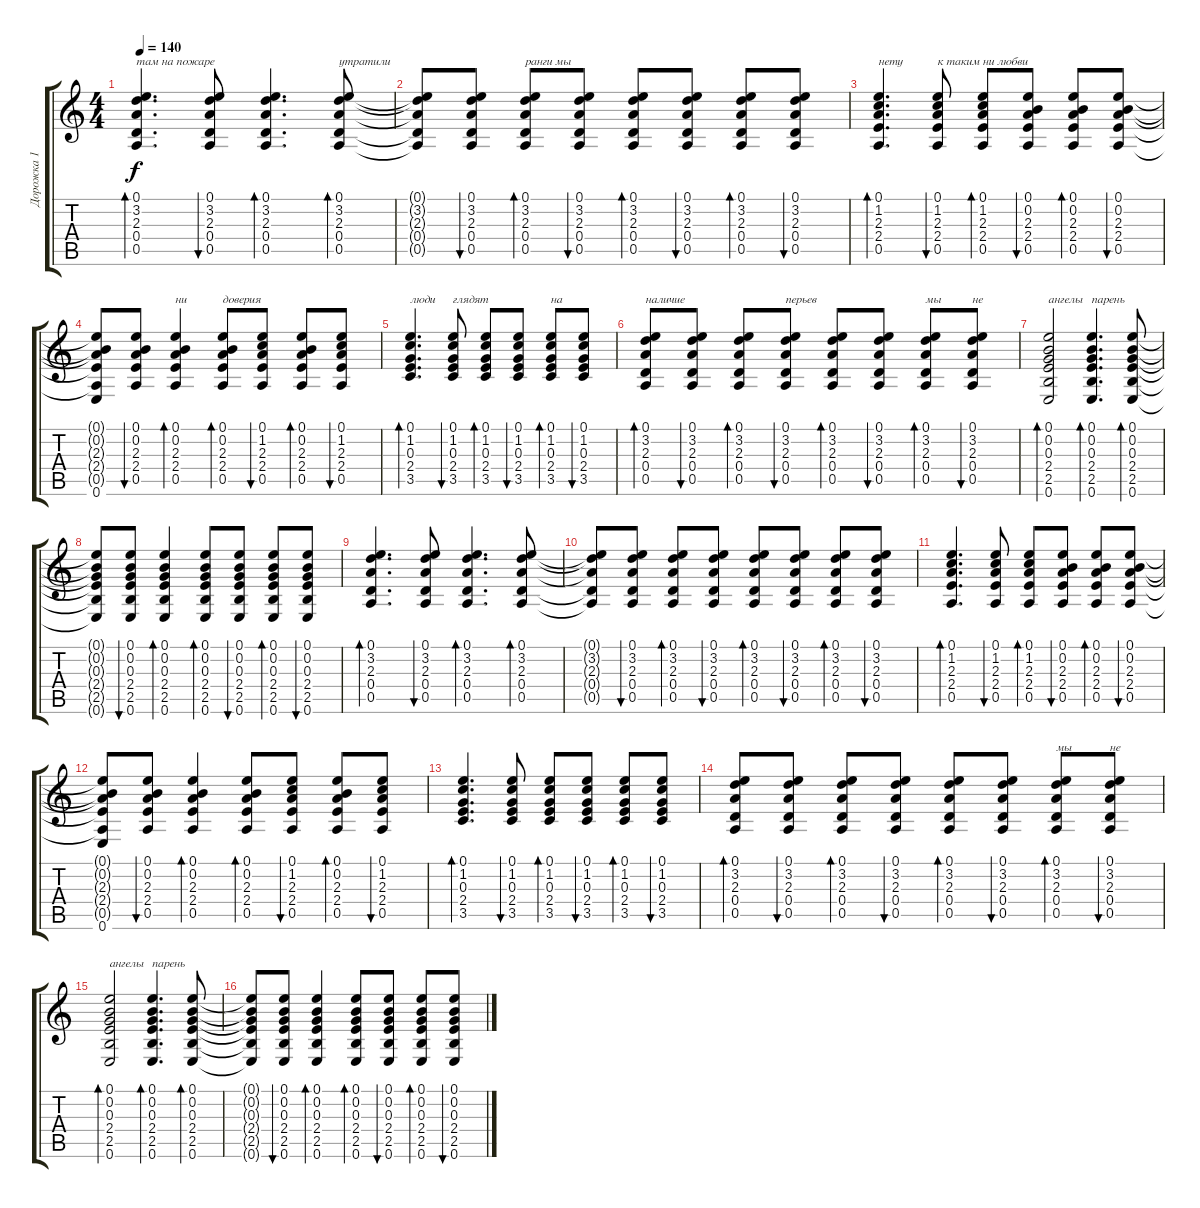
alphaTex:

\track ("Дорожка 1" "Дорожка 1") {instrument acousticguitarsteel}
\staff {score tabs}
\tuning (E4 B3 G3 D3 A2 E2) {hide}
\ts (4 4)
\tempo 140
\clef g2
\ks c
(0.1 3.2 2.3 0.4 0.5).4{d bd 60 txt "там на пожаре" dy f} (0.1 3.2 2.3 0.4 0.5).8{bu 60} (0.1 3.2 2.3 0.4 0.5).4{d bd 60} (0.1 3.2 2.3 0.4 0.5).8{bd 60 txt "утратили"} |
(0.1{t} 3.2{t} 2.3{t} 0.4{t} 0.5{t}).8 (0.1 3.2 2.3 0.4 0.5).8{bu 60} (0.1 3.2 2.3 0.4 0.5).8{bd 60 txt "ранги мы"} (0.1 3.2 2.3 0.4 0.5).8{bu 60} (0.1 3.2 2.3 0.4 0.5).8{bd 60} (0.1 3.2 2.3 0.4 0.5).8{bu 60} (0.1 3.2 2.3 0.4 0.5).8{bd 60} (0.1 3.2 2.3 0.4 0.5).8{bu 60} |
(0.1 1.2 2.3 2.4 0.5).4{d bd 60 txt "нету"} (0.1 1.2 2.3 2.4 0.5).8{bu 60 txt "к таким ни любви"} (0.1 1.2 2.3 2.4 0.5).8{bd 60} (0.1 0.2 2.3 2.4 0.5).8{bu 60} (0.1 0.2 2.3 2.4 0.5).8{bd 30} (0.1 0.2 2.3 2.4 0.5).8{bu 60} |
(0.1{t} 0.2{t} 2.3{t} 2.4{t} 0.5{t} 0.6).8 (0.1 0.2 2.3 2.4 0.5).8{bu 30} (0.1 0.2 2.3 2.4 0.5).4{bd 30 txt "ни"} (0.1 0.2 2.3 2.4 0.5).8{bd 30 txt "доверия"} (0.1 1.2 2.3 2.4 0.5).8{bu 30} (0.1 0.2 2.3 2.4 0.5).8{bd 30} (0.1 1.2 2.3 2.4 0.5).8{bu 30} |
(0.1 1.2 0.3 2.4 3.5).4{d bd 60 txt "люди"} (0.1 1.2 0.3 2.4 3.5).8{bu 60 txt "глядят"} (0.1 1.2 0.3 2.4 3.5).8{bd 30} (0.1 1.2 0.3 2.4 3.5).8{bu 60} (0.1 1.2 0.3 2.4 3.5).8{bd 60 txt "на"} (0.1 1.2 0.3 2.4 3.5).8{bu 60} |
(0.1 3.2 2.3 0.4 0.5).8{bd 60 txt "наличие"} (0.1 3.2 2.3 0.4 0.5).8{bu 60} (0.1 3.2 2.3 0.4 0.5).8{bd 60} (0.1 3.2 2.3 0.4 0.5).8{bu 60 txt "перьев"} (0.1 3.2 2.3 0.4 0.5).8{bd 60} (0.1 3.2 2.3 0.4 0.5).8{bu 60} (0.1 3.2 2.3 0.4 0.5).8{bd 60 txt "мы"} (0.1 3.2 2.3 0.4 0.5).8{bu 60 txt "не"} |
(0.1 0.2 0.3 2.4 2.5 0.6).2{bd 120 txt "ангелы"} (0.1 0.2 0.3 2.4 2.5 0.6).4{d bd 30 txt "парень"} (0.1 0.2 0.3 2.4 2.5 0.6).8{bd 30} |
(0.1{t} 0.2{t} 0.3{t} 2.4{t} 2.5{t} 0.6{t}).8 (0.1 0.2 0.3 2.4 2.5 0.6).8{bu 30} (0.1 0.2 0.3 2.4 2.5 0.6).4{bd 30} (0.1 0.2 0.3 2.4 2.5 0.6).8{bd 30} (0.1 0.2 0.3 2.4 2.5 0.6).8{bu 30} (0.1 0.2 0.3 2.4 2.5 0.6).8{bd 30} (0.1 0.2 0.3 2.4 2.5 0.6).8{bu 30} |
(0.1 3.2 2.3 0.4 0.5).4{d bd 60} (0.1 3.2 2.3 0.4 0.5).8{bu 60} (0.1 3.2 2.3 0.4 0.5).4{d bd 60} (0.1 3.2 2.3 0.4 0.5).8{bd 60} |
(0.1{t} 3.2{t} 2.3{t} 0.4{t} 0.5{t}).8 (0.1 3.2 2.3 0.4 0.5).8{bu 60} (0.1 3.2 2.3 0.4 0.5).8{bd 60} (0.1 3.2 2.3 0.4 0.5).8{bu 60} (0.1 3.2 2.3 0.4 0.5).8{bd 60} (0.1 3.2 2.3 0.4 0.5).8{bu 60} (0.1 3.2 2.3 0.4 0.5).8{bd 60} (0.1 3.2 2.3 0.4 0.5).8{bu 60} |
(0.1 1.2 2.3 2.4 0.5).4{d bd 60} (0.1 1.2 2.3 2.4 0.5).8{bu 60} (0.1 1.2 2.3 2.4 0.5).8{bd 60} (0.1 0.2 2.3 2.4 0.5).8{bu 60} (0.1 0.2 2.3 2.4 0.5).8{bd 30} (0.1 0.2 2.3 2.4 0.5).8{bu 60} |
(0.1{t} 0.2{t} 2.3{t} 2.4{t} 0.5{t} 0.6).8 (0.1 0.2 2.3 2.4 0.5).8{bu 30} (0.1 0.2 2.3 2.4 0.5).4{bd 30} (0.1 0.2 2.3 2.4 0.5).8{bd 30} (0.1 1.2 2.3 2.4 0.5).8{bu 30} (0.1 0.2 2.3 2.4 0.5).8{bd 30} (0.1 1.2 2.3 2.4 0.5).8{bu 30} |
(0.1 1.2 0.3 2.4 3.5).4{d bd 60} (0.1 1.2 0.3 2.4 3.5).8{bu 60} (0.1 1.2 0.3 2.4 3.5).8{bd 30} (0.1 1.2 0.3 2.4 3.5).8{bu 60} (0.1 1.2 0.3 2.4 3.5).8{bd 60} (0.1 1.2 0.3 2.4 3.5).8{bu 60} |
(0.1 3.2 2.3 0.4 0.5).8{bd 60} (0.1 3.2 2.3 0.4 0.5).8{bu 60} (0.1 3.2 2.3 0.4 0.5).8{bd 60} (0.1 3.2 2.3 0.4 0.5).8{bu 60} (0.1 3.2 2.3 0.4 0.5).8{bd 60} (0.1 3.2 2.3 0.4 0.5).8{bu 60} (0.1 3.2 2.3 0.4 0.5).8{bd 60 txt "мы"} (0.1 3.2 2.3 0.4 0.5).8{bu 60 txt "не"} |
(0.1 0.2 0.3 2.4 2.5 0.6).2{bd 120 txt "ангелы"} (0.1 0.2 0.3 2.4 2.5 0.6).4{d bd 30 txt "парень"} (0.1 0.2 0.3 2.4 2.5 0.6).8{bd 30} |
(0.1{t} 0.2{t} 0.3{t} 2.4{t} 2.5{t} 0.6{t}).8 (0.1 0.2 0.3 2.4 2.5 0.6).8{bu 30} (0.1 0.2 0.3 2.4 2.5 0.6).4{bd 30} (0.1 0.2 0.3 2.4 2.5 0.6).8{bd 30} (0.1 0.2 0.3 2.4 2.5 0.6).8{bu 30} (0.1 0.2 0.3 2.4 2.5 0.6).8{bd 30} (0.1 0.2 0.3 2.4 2.5 0.6).8{bu 30}
